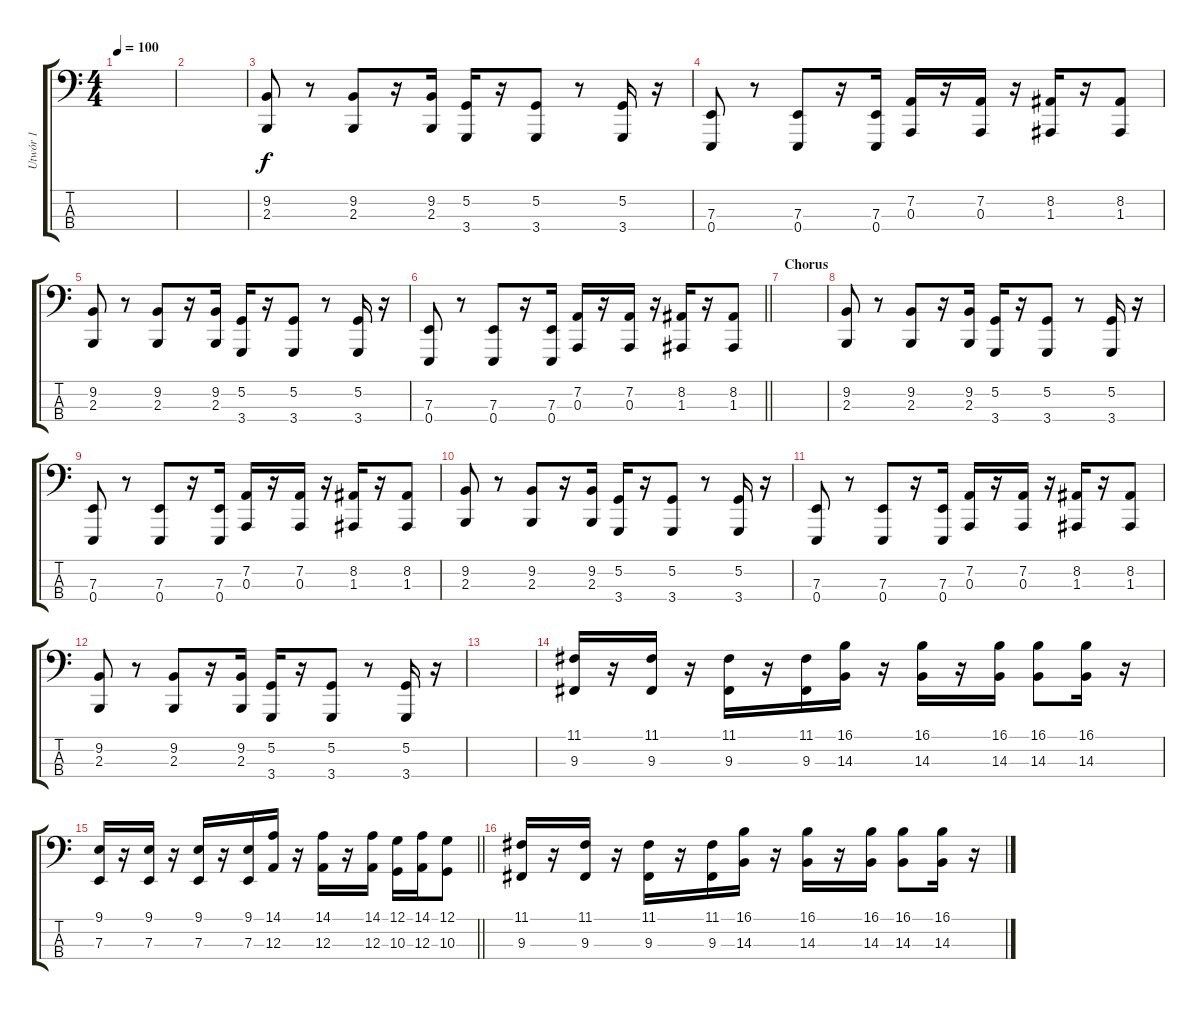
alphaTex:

\track ("Utwór 1" "Utwór 1") {instrument lead1square}
\staff {score tabs}
\tuning (G2 D2 A1 E1) {hide}
\ts (4 4)
\tempo 100
\clef f4
\ks c
|
|
(9.2 2.3).8{volume 13} r.8 (9.2 2.3).8 r.16 (9.2 2.3).16 (5.2 3.4).16 r.16 (5.2 3.4).8 r.8 (5.2 3.4).16 r.16 |
(7.3 0.4).8 r.8 (7.3 0.4).8 r.16 (7.3 0.4).16 (7.2 0.3).16 r.16 (7.2 0.3).16 r.16 (8.2 1.3).16 r.16 (8.2 1.3).8 |
(9.2 2.3).8 r.8 (9.2 2.3).8 r.16 (9.2 2.3).16 (5.2 3.4).16 r.16 (5.2 3.4).8 r.8 (5.2 3.4).16 r.16 |
\barLineRight lightlight
(7.3 0.4).8 r.8 (7.3 0.4).8 r.16 (7.3 0.4).16 (7.2 0.3).16 r.16 (7.2 0.3).16 r.16 (8.2 1.3).16 r.16 (8.2 1.3).8 |
\section ("" "Chorus")
|
(9.2 2.3).8{volume 7} r.8 (9.2 2.3).8 r.16 (9.2 2.3).16 (5.2 3.4).16 r.16 (5.2 3.4).8 r.8 (5.2 3.4).16 r.16 |
(7.3 0.4).8 r.8 (7.3 0.4).8 r.16 (7.3 0.4).16 (7.2 0.3).16 r.16 (7.2 0.3).16 r.16 (8.2 1.3).16 r.16 (8.2 1.3).8 |
(9.2 2.3).8 r.8 (9.2 2.3).8 r.16 (9.2 2.3).16 (5.2 3.4).16 r.16 (5.2 3.4).8 r.8 (5.2 3.4).16 r.16 |
(7.3 0.4).8 r.8 (7.3 0.4).8 r.16 (7.3 0.4).16 (7.2 0.3).16 r.16 (7.2 0.3).16 r.16 (8.2 1.3).16 r.16 (8.2 1.3).8 |
(9.2 2.3).8 r.8 (9.2 2.3).8 r.16 (9.2 2.3).16 (5.2 3.4).16 r.16 (5.2 3.4).8 r.8 (5.2 3.4).16 r.16 |
|
(11.1 9.3).16 r.16 (11.1 9.3).16 r.16 (11.1 9.3).16 r.16 (11.1 9.3).16 (16.1 14.3).16 r.16 (16.1 14.3).16 r.16 (16.1 14.3).16 (16.1 14.3).8 (16.1 14.3).16 r.16 |
\barLineRight lightlight
(9.1 7.3).16 r.16 (9.1 7.3).16 r.16 (9.1 7.3).16 r.16 (9.1 7.3).16 (14.1 12.3).16 r.16 (14.1 12.3).16 r.16 (14.1 12.3).16 (12.1 10.3).16 (14.1 12.3).16 (12.1 10.3).8 |
(11.1 9.3).16 r.16 (11.1 9.3).16 r.16 (11.1 9.3).16 r.16 (11.1 9.3).16 (16.1 14.3).16 r.16 (16.1 14.3).16 r.16 (16.1 14.3).16 (16.1 14.3).8 (16.1 14.3).16 r.16
